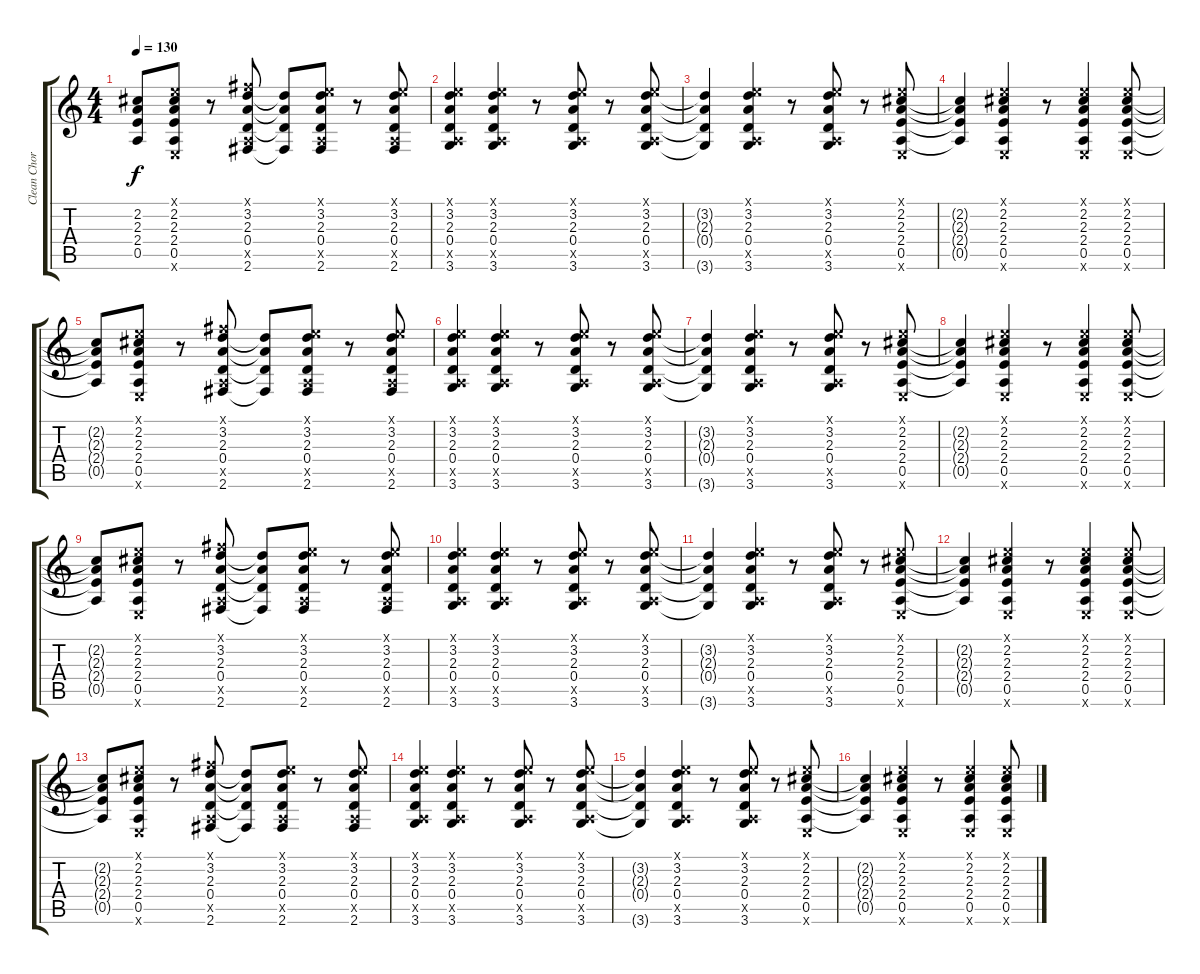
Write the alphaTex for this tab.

\track ("Clean Chorused" "Clean Chor") {instrument electricguitarclean}
\staff {score tabs}
\tuning (E4 B3 G3 D3 A2 E2) {hide}
\ts (4 4)
\tempo 130
\clef g2
\ks c
(2.2{t} 2.3{t} 2.4{t} 0.5{t}).8{dy f} (0.1{x} 2.2 2.3 2.4 0.5 0.6{x}).8 r.8 (2.1{x} 3.2 2.3 0.4 0.5{x} 2.6).8 (3.2{t} 2.3{t} 0.4{t} 2.6{t}).8 (0.1{x} 3.2 2.3 0.4 0.5{x} 2.6).8 r.8 (0.1{x} 3.2 2.3 0.4 0.5{x} 2.6).8 |
(0.1{x} 3.2 2.3 0.4 0.5{x} 3.6).4 (0.1{x} 3.2 2.3 0.4 0.5{x} 3.6).4 r.8 (0.1{x} 3.2 2.3 0.4 0.5{x} 3.6).8 r.8 (0.1{x} 3.2 2.3 0.4 0.5{x} 3.6).8 |
(3.2{t} 2.3{t} 0.4{t} 3.6{t}).4 (0.1{x} 3.2 2.3 0.4 0.5{x} 3.6).4 r.8 (0.1{x} 3.2 2.3 0.4 0.5{x} 3.6).8 r.8 (0.1{x} 2.2 2.3 2.4 0.5 0.6{x}).8 |
(2.2{t} 2.3{t} 2.4{t} 0.5{t}).4 (0.1{x} 2.2 2.3 2.4 0.5 0.6{x}).4 r.8 (0.1{x} 2.2 2.3 2.4 0.5 0.6{x}).4 (0.1{x} 2.2 2.3 2.4 0.5 0.6{x}).8 |
(2.2{t} 2.3{t} 2.4{t} 0.5{t}).8 (0.1{x} 2.2 2.3 2.4 0.5 0.6{x}).8 r.8 (2.1{x} 3.2 2.3 0.4 0.5{x} 2.6).8 (3.2{t} 2.3{t} 0.4{t} 2.6{t}).8 (0.1{x} 3.2 2.3 0.4 0.5{x} 2.6).8 r.8 (0.1{x} 3.2 2.3 0.4 0.5{x} 2.6).8 |
(0.1{x} 3.2 2.3 0.4 0.5{x} 3.6).4 (0.1{x} 3.2 2.3 0.4 0.5{x} 3.6).4 r.8 (0.1{x} 3.2 2.3 0.4 0.5{x} 3.6).8 r.8 (0.1{x} 3.2 2.3 0.4 0.5{x} 3.6).8 |
(3.2{t} 2.3{t} 0.4{t} 3.6{t}).4 (0.1{x} 3.2 2.3 0.4 0.5{x} 3.6).4 r.8 (0.1{x} 3.2 2.3 0.4 0.5{x} 3.6).8 r.8 (0.1{x} 2.2 2.3 2.4 0.5 0.6{x}).8 |
(2.2{t} 2.3{t} 2.4{t} 0.5{t}).4 (0.1{x} 2.2 2.3 2.4 0.5 0.6{x}).4 r.8 (0.1{x} 2.2 2.3 2.4 0.5 0.6{x}).4 (0.1{x} 2.2 2.3 2.4 0.5 0.6{x}).8 |
(2.2{t} 2.3{t} 2.4{t} 0.5{t}).8 (0.1{x} 2.2 2.3 2.4 0.5 0.6{x}).8 r.8 (2.1{x} 3.2 2.3 0.4 0.5{x} 2.6).8 (3.2{t} 2.3{t} 0.4{t} 2.6{t}).8 (0.1{x} 3.2 2.3 0.4 0.5{x} 2.6).8 r.8 (0.1{x} 3.2 2.3 0.4 0.5{x} 2.6).8 |
(0.1{x} 3.2 2.3 0.4 0.5{x} 3.6).4 (0.1{x} 3.2 2.3 0.4 0.5{x} 3.6).4 r.8 (0.1{x} 3.2 2.3 0.4 0.5{x} 3.6).8 r.8 (0.1{x} 3.2 2.3 0.4 0.5{x} 3.6).8 |
(3.2{t} 2.3{t} 0.4{t} 3.6{t}).4 (0.1{x} 3.2 2.3 0.4 0.5{x} 3.6).4 r.8 (0.1{x} 3.2 2.3 0.4 0.5{x} 3.6).8 r.8 (0.1{x} 2.2 2.3 2.4 0.5 0.6{x}).8 |
(2.2{t} 2.3{t} 2.4{t} 0.5{t}).4 (0.1{x} 2.2 2.3 2.4 0.5 0.6{x}).4 r.8 (0.1{x} 2.2 2.3 2.4 0.5 0.6{x}).4 (0.1{x} 2.2 2.3 2.4 0.5 0.6{x}).8 |
(2.2{t} 2.3{t} 2.4{t} 0.5{t}).8 (0.1{x} 2.2 2.3 2.4 0.5 0.6{x}).8 r.8 (2.1{x} 3.2 2.3 0.4 0.5{x} 2.6).8 (3.2{t} 2.3{t} 0.4{t} 2.6{t}).8 (0.1{x} 3.2 2.3 0.4 0.5{x} 2.6).8 r.8 (0.1{x} 3.2 2.3 0.4 0.5{x} 2.6).8 |
(0.1{x} 3.2 2.3 0.4 0.5{x} 3.6).4 (0.1{x} 3.2 2.3 0.4 0.5{x} 3.6).4 r.8 (0.1{x} 3.2 2.3 0.4 0.5{x} 3.6).8 r.8 (0.1{x} 3.2 2.3 0.4 0.5{x} 3.6).8 |
(3.2{t} 2.3{t} 0.4{t} 3.6{t}).4 (0.1{x} 3.2 2.3 0.4 0.5{x} 3.6).4 r.8 (0.1{x} 3.2 2.3 0.4 0.5{x} 3.6).8 r.8 (0.1{x} 2.2 2.3 2.4 0.5 0.6{x}).8 |
(2.2{t} 2.3{t} 2.4{t} 0.5{t}).4 (0.1{x} 2.2 2.3 2.4 0.5 0.6{x}).4 r.8 (0.1{x} 2.2 2.3 2.4 0.5 0.6{x}).4 (0.1{x} 2.2 2.3 2.4 0.5 0.6{x}).8
